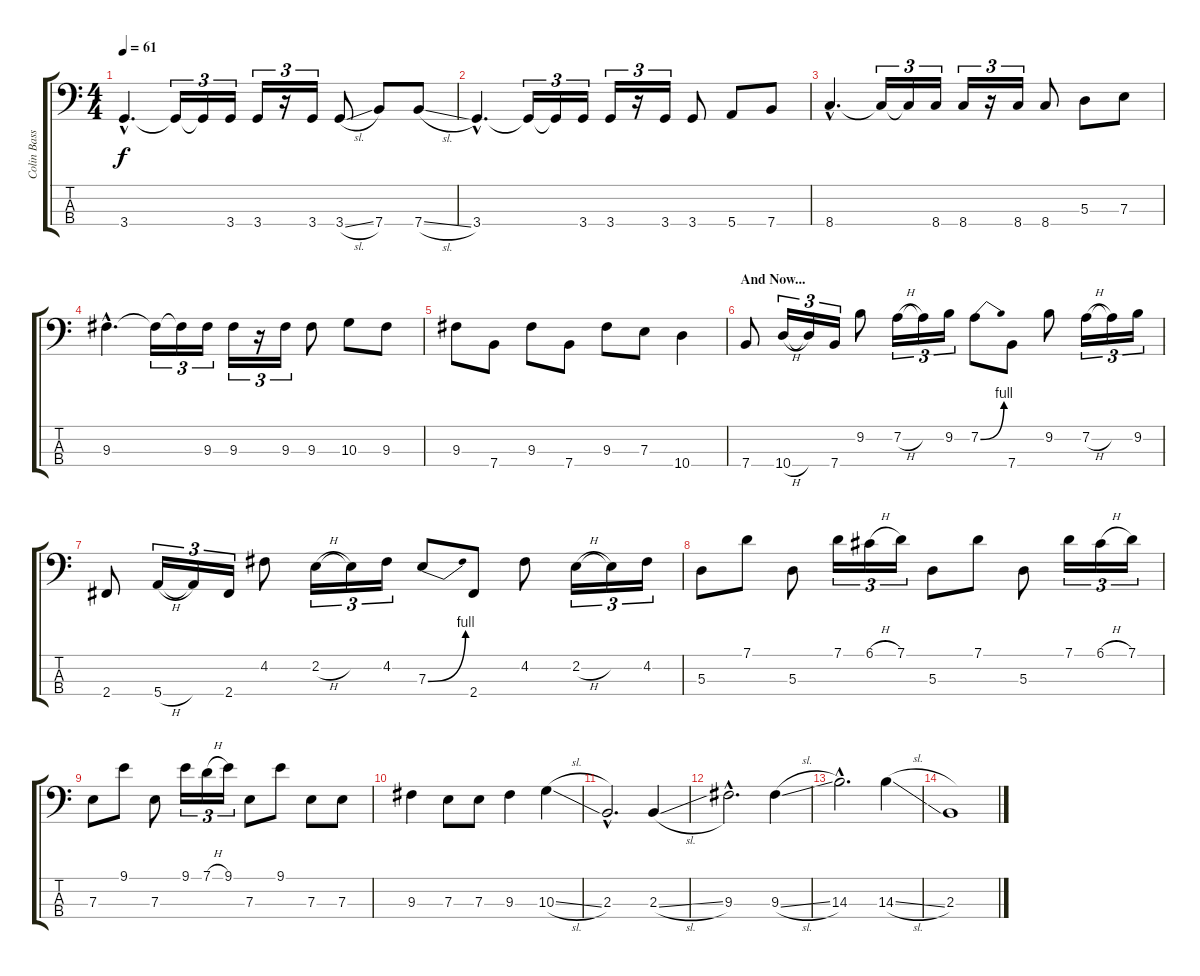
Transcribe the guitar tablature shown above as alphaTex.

\track ("Colin Bass" "Colin Bass") {instrument electricbassfinger}
\staff {score tabs}
\tuning (G2 D2 A1 E1) {hide}
\ts (4 4)
\tempo 61
\clef f4
\ks c
3.4{hac}.4{d dy f} 3.4{t}.16{tu (3 2)} 3.4{t}.16{tu (3 2)} 3.4.16{tu (3 2)} 3.4.16{tu (3 2)} r.16{tu (3 2)} 3.4.16{tu (3 2)} 3.4{sl}.8 7.4.8 7.4{sl}.8 |
3.4{hac}.4{d} 3.4{t}.16{tu (3 2)} 3.4{t}.16{tu (3 2)} 3.4.16{tu (3 2)} 3.4.16{tu (3 2)} r.16{tu (3 2)} 3.4.16{tu (3 2)} 3.4.8 5.4.8 7.4.8 |
8.4{hac}.4{d} 8.4{t}.16{tu (3 2)} 8.4{t}.16{tu (3 2)} 8.4.16{tu (3 2)} 8.4.16{tu (3 2)} r.16{tu (3 2)} 8.4.16{tu (3 2)} 8.4.8 5.3.8 7.3.8 |
9.3{hac}.4{d} 9.3{t}.16{tu (3 2)} 9.3{t}.16{tu (3 2)} 9.3.16{tu (3 2)} 9.3.16{tu (3 2)} r.16{tu (3 2)} 9.3.16{tu (3 2)} 9.3.8 10.3.8 9.3.8 |
9.3.8 7.4.8 9.3.8 7.4.8 9.3.8 7.3.8 10.4.4 |
\section ("" "And Now...")
7.4.8 10.4{h}.16{tu (3 2)} 10.4{t}.16{tu (3 2)} 7.4.16{tu (3 2)} 9.2.8 7.2{h}.16{tu (3 2)} 7.2{t}.16{tu (3 2)} 9.2.16{tu (3 2)} 7.2{be (bend 0 0 60 4)}.8 7.4.8 9.2.8 7.2{h}.16{tu (3 2)} 7.2{t}.16{tu (3 2)} 9.2.16{tu (3 2)} |
2.4.8 5.4{h}.16{tu (3 2)} 5.4{t}.16{tu (3 2)} 2.4.16{tu (3 2)} 4.2.8 2.2{h}.16{tu (3 2)} 2.2{t}.16{tu (3 2)} 4.2.16{tu (3 2)} 7.3{be (bend 0 0 60 4)}.8 2.4.8 4.2.8 2.2{h}.16{tu (3 2)} 2.2{t}.16{tu (3 2)} 4.2.16{tu (3 2)} |
5.3.8 7.1.8 5.3.8 7.1.16{tu (3 2)} 6.1{h}.16{tu (3 2)} 7.1.16{tu (3 2)} 5.3.8 7.1.8 5.3.8 7.1.16{tu (3 2)} 6.1{h}.16{tu (3 2)} 7.1.16{tu (3 2)} |
7.3.8 9.1.8 7.3.8 9.1.16{tu (3 2)} 7.1{h}.16{tu (3 2)} 9.1.16{tu (3 2)} 7.3.8 9.1.8 7.3.8 7.3.8 |
9.3.4 7.3.8 7.3.8 9.3.4 10.3{sl}.4 |
2.3{hac}.2{d} 2.3{sl}.4 |
9.3{hac}.2{d} 9.3{sl}.4 |
14.3{hac}.2{d} 14.3{sl}.4 |
2.3.1
